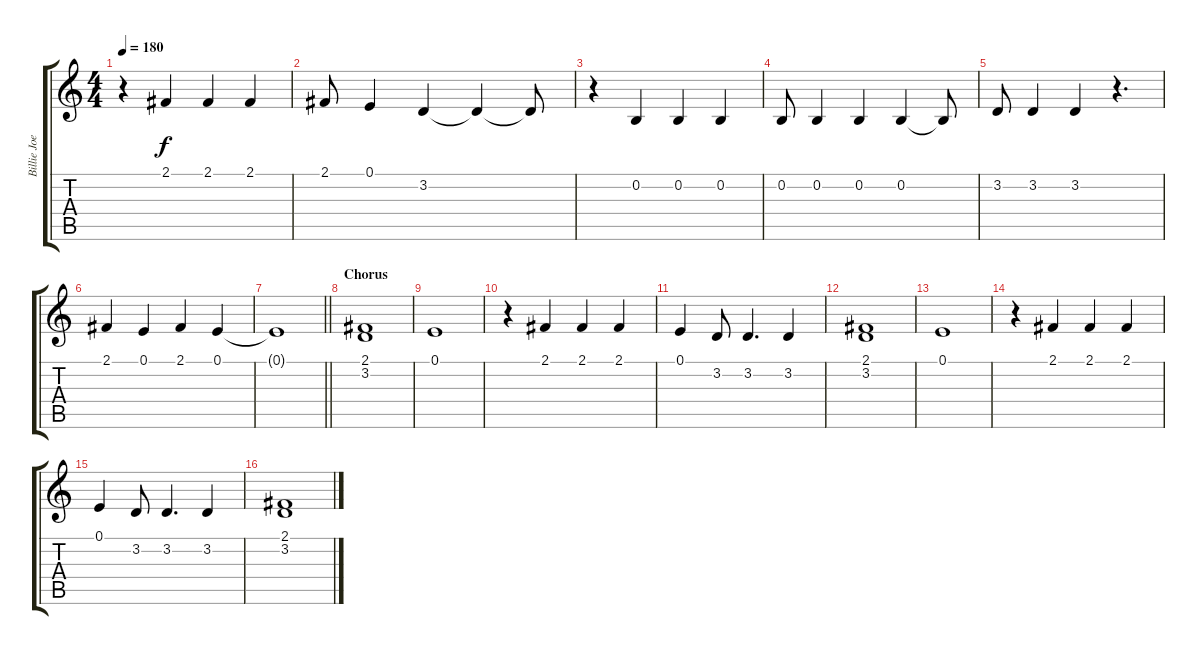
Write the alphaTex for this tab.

\track ("Billie Joe Armstrong - Vocals" "Billie Joe") {instrument altosax}
\staff {score tabs}
\tuning (E4 B3 G3 D3 A2 E2) {hide}
\ts (4 4)
\tempo 180
\clef g2
\ks c
r.4{dy f} 2.1.4 2.1.4 2.1.4 |
2.1.8 0.1.4 3.2.4 3.2{t}.4 3.2{t}.8 |
r.4 0.2.4 0.2.4 0.2.4 |
0.2.8 0.2.4 0.2.4 0.2.4 0.2{t}.8 |
3.2.8 3.2.4 3.2.4 r.4{d} |
2.1.4 0.1.4 2.1.4 0.1.4 |
\barLineRight lightlight
0.1{t}.1 |
\section ("" "Chorus")
(2.1 3.2).1 |
0.1.1 |
r.4 2.1.4 2.1.4 2.1.4 |
0.1.4 3.2.8 3.2.4{d} 3.2.4 |
(2.1 3.2).1 |
0.1.1 |
r.4 2.1.4 2.1.4 2.1.4 |
0.1.4 3.2.8 3.2.4{d} 3.2.4 |
(2.1 3.2).1
